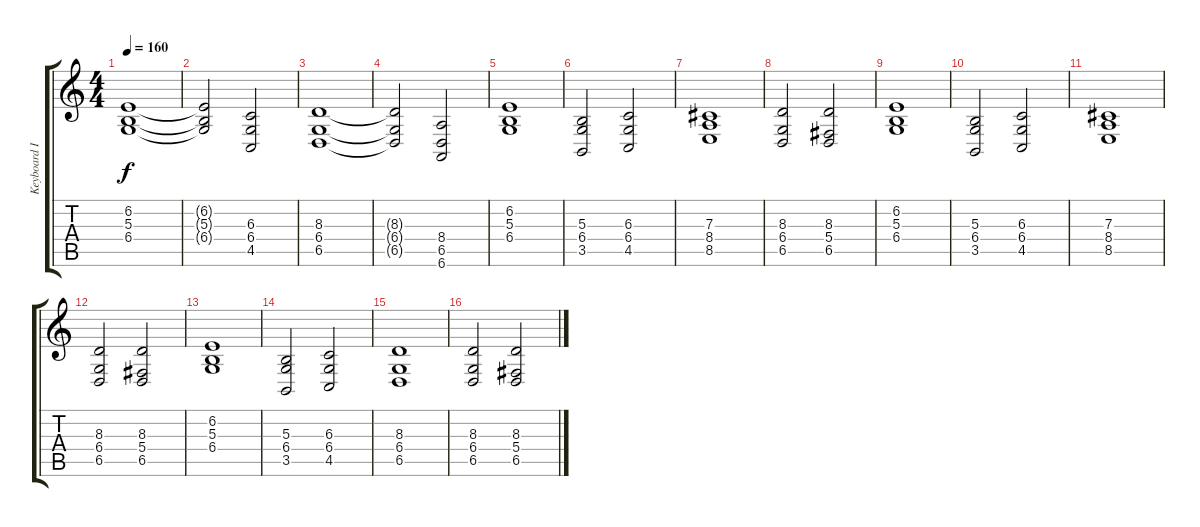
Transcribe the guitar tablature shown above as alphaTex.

\track ("Keyboard II" "Keyboard I") {instrument stringensemble1}
\staff {score tabs}
\tuning (Eb4 Bb3 Gb3 Db3 Ab2 Eb2) {hide}
\ts (4 4)
\tempo 160
\clef g2
\ks c
(6.2 5.3 6.4).1{dy f} |
(6.2{t} 5.3{t} 6.4{t}).2 (6.3 6.4 4.5).2 |
(8.3 6.4 6.5).1 |
(8.3{t} 6.4{t} 6.5{t}).2 (8.4 6.5 6.6).2 |
(6.2 5.3 6.4).1 |
(5.3 6.4 3.5).2 (6.3 6.4 4.5).2 |
(7.3 8.4 8.5).1 |
(8.3 6.4 6.5).2 (8.3 5.4 6.5).2 |
(6.2 5.3 6.4).1 |
(5.3 6.4 3.5).2 (6.3 6.4 4.5).2 |
(7.3 8.4 8.5).1 |
(8.3 6.4 6.5).2 (8.3 5.4 6.5).2 |
(6.2 5.3 6.4).1 |
(5.3 6.4 3.5).2 (6.3 6.4 4.5).2 |
(8.3 6.4 6.5).1 |
(8.3 6.4 6.5).2 (8.3 5.4 6.5).2
